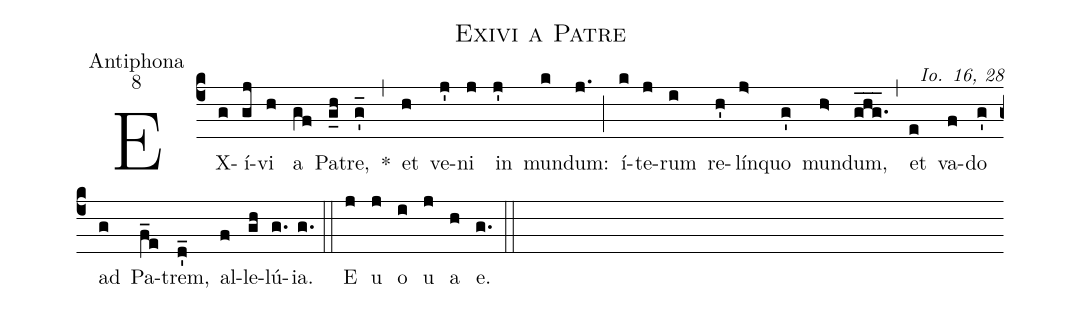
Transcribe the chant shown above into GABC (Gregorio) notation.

name:Exivi a Patre;
office-part:Antiphona;
mode:8;
commentary:Io. 16, 28;
%%
(c4)
EX(g)í(gj)vi(h) a(gf) Pa(g_h)tre,(g'_) *(,)
et(h) ve(j')ni(j) in(j') mun(k)dum:(j.) (;)
í(k)te(j)rum(i) re(h')lín(j>)quo(g') mun(h>)dum,(ghg.___) (,)
et(e) va(f)do(g') ad(g) Pa(f_e)trem,(d'_) al(f)le(gh)lú(g.)ia.(g.) (::)
E(j) u(j) o(i) u(j) a(h) e.(g.) (::)
